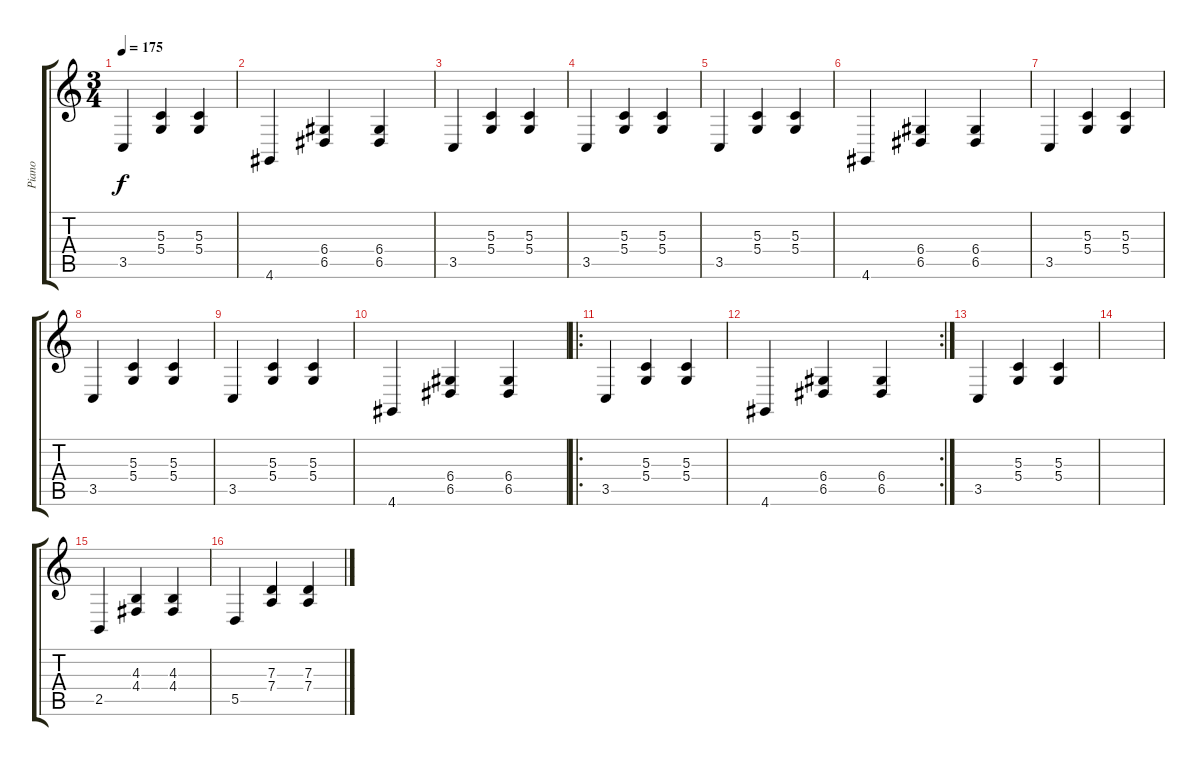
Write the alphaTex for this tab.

\track ("Piano" "Piano") {instrument acousticgrandpiano}
\staff {score tabs}
\tuning (E4 B3 G3 D3 A2 E2) {hide}
\ts (3 4)
\tempo 175
\clef g2
\ks c
3.5.4{dy f} (5.3 5.4).4 (5.3 5.4).4 |
4.6.4 (6.4 6.5).4 (6.4 6.5).4 |
3.5.4 (5.3 5.4).4 (5.3 5.4).4 |
3.5.4 (5.3 5.4).4 (5.3 5.4).4 |
3.5.4 (5.3 5.4).4 (5.3 5.4).4 |
4.6.4 (6.4 6.5).4 (6.4 6.5).4 |
3.5.4 (5.3 5.4).4 (5.3 5.4).4 |
3.5.4 (5.3 5.4).4 (5.3 5.4).4 |
3.5.4 (5.3 5.4).4 (5.3 5.4).4 |
4.6.4 (6.4 6.5).4 (6.4 6.5).4 |
\ro
3.5.4 (5.3 5.4).4 (5.3 5.4).4 |
\rc 2
4.6.4 (6.4 6.5).4 (6.4 6.5).4 |
3.5.4 (5.3 5.4).4 (5.3 5.4).4 |
|
2.5.4 (4.3 4.4).4 (4.3 4.4).4 |
5.5.4 (7.3 7.4).4 (7.3 7.4).4
